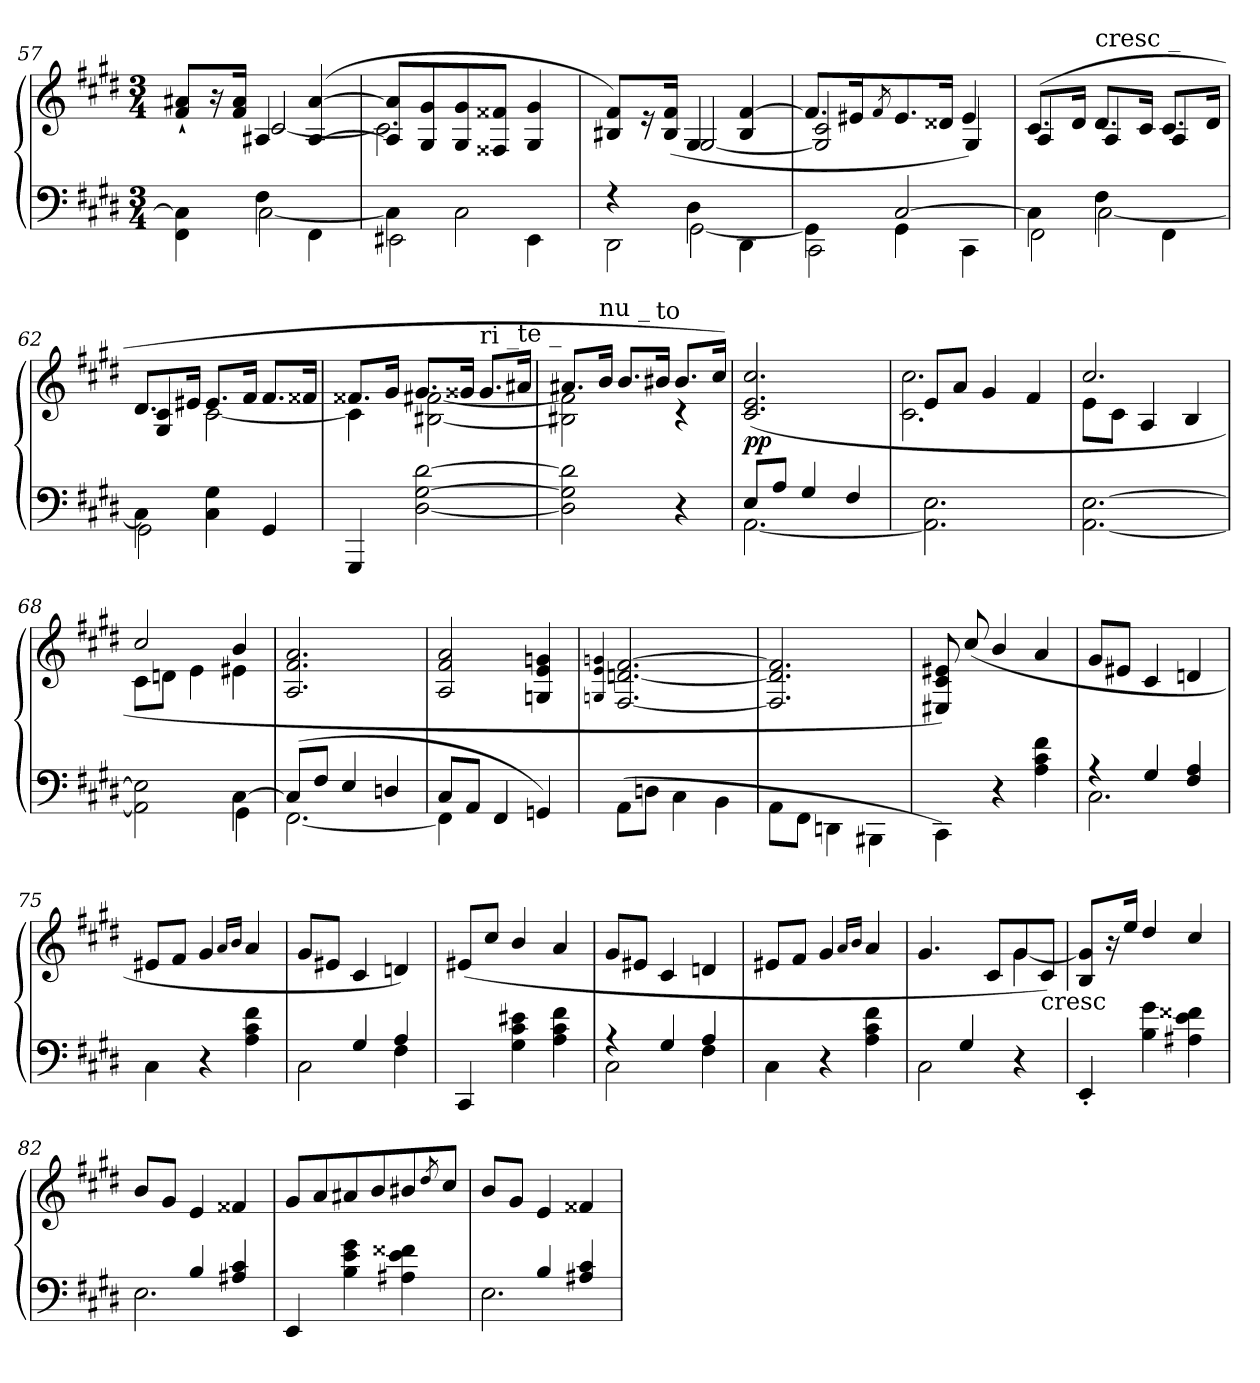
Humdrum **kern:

**kern	**kern	**dynam
*part1	*part1	*part1
*staff2	*staff1	*staff1/2
*clefF4	*clefG2	*
*k[f#c#g#d#]	*k[f#c#g#d#]	*
*c#:	*c#:	*
*M3/4	*M3/4	*
=57	=57	=57
*^	*^	*
4C#]\ 4FF#\	4ryy	8a#X` 8f#`L	4ryy	.
.	.	16r	.	.
.	.	16a# 16f#Jk	.	.
4F#\	[2C#	4A#	[2c#/	.
4FF#\	.	([4a#/ [4A#/	.	.
=58	=58	=58	=58	=58
4C#\]	2EE#X	8a#]/ 8A#]/L	2.c#]	.
.	.	8g#/ 8G#/	.	.
2C#\	.	8g#/ 8G#/	.	.
.	.	8f##X 8F##XJ	.	.
.	4EE#	4g#/ 4G#/	.	.
=59	=59	=59	=59	=59
*	*^	*	*	*
4r	4ryy	2DD#\	8f# 8B#XL)	4ryy	.
.	.	.	16r	.	.
.	.	.	(>16f# 16B#Jk	.	.
4D#\	[2GG#	.	4G#/	[2G#/	.
4ryy	.	4DD#\	[4f# 4B#	.	.
=60	=60	=60	=60	=60	=60
4ryy	4GG#]	2CC#\	8.f#L]	2c#/ 2G#]/	.
.	.	.	16e#Xk	.	.
.	.	.	8qf#/	.	.
[2C#	4GG#	.	8.e#	.	.
.	.	.	16d##XJk	.	.
.	4ryy	4CC#\	4e#)	4G#/	.
=61	=61	=61	=61	=61	=61
4ryy	4C#]	2FF#\	(8.c#L	4A/	.
.	.	.	16d#Jk	.	.
!	!	!	!LO:TX:a:t=cresc _	!	!
4F#\	[2C#	.	8.d#L	4A/	.
.	.	.	16c#Jk	.	.
4ryy	.	4FF#\	8.c#L	4A/	.
.	.	.	16d#Jk	.	.
*	*v	*v	*	*	*
=62	=62	=62	=62	=62
4C#\]	2GG#	8.d#L	4c#/ 4G#/	.
.	.	16e#XJk	.	.
4G#\ 4C#\	.	8.e#L	[2c#	.
.	.	16f#Jk	.	.
4GG#	4ryy	8.f#L	.	.
.	.	16f##XJk	.	.
*v	*v	*	*	*
=63	=63	=63	=63
4GGG#	8.f##XL	4c#]	.
.	16g#Jk	.	.
[2d# [2G# [2D#	8.g#L	[2f#X [2B#X	.
.	16g##XJk	.	.
!	!LO:TX:a:t=ri _	!	!
.	8.g##L	.	.
!	!LO:TX:a:t=te _	!	!
.	16a#XJk	.	.
=64	=64	=64	=64
2d#] 2G#] 2D#]	8.a#XL	2f#] 2B#X]	.
!	!LO:TX:a:t=nu _	!	!
.	16bJk	.	.
.	8.bL	.	.
!	!LO:TX:a:t=to	!	!
.	16b#XJk	.	.
4r	8.b#L	4rc	.
.	16cc#Jk)	.	.
*	*v	*v	*
=65	=65	=65
*^	*	*
8EL	[2.AA	(>2.cc# 2.e 2.c#	pp
8AJ	.	.	.
4G#	.	.	.
4F#	.	.	.
*v	*v	*	*
=66	=66	=66
*	*^	*
2.E\ 2.AA]\	8eL	2.cc# 2.c#	.
.	8aJ	.	.
.	4g#	.	.
.	4f#	.	.
=67	=67	=67	=67
[2.E\ [2.AA\	2.cc#	8eL	.
.	.	8c#J	.
.	.	4A/	.
.	.	4B/	.
=68	=68	=68	=68
*^	*	*	*
2ryy	2E]\ 2AA]\	2cc#	8c#L	.
.	.	.	8dnJ	.
.	.	.	4e	.
[4C#\	4GG#	4b	4e#X	.
*	*	*v	*v	*
=69	=69	=69	=69
(8C#L]	[2.FF#	2.a 2.f# 2.A	.
8F#J	.	.	.
4E	.	.	.
4Dn	.	.	.
=70	=70	=70	=70
8C#L	4FF#]	2a 2f# 2A	.
8AAJ	.	.	.
4FF#	4ryy	.	.
4GGn)	4ryy	4gn/ 4e/ 4Gn/	.
*v	*v	*	*
=71	=71	=71
.	4qqgn/ 4qqe/ 4qqGn/	.
(<8AA\L	[2.f#/ [2.dn/ [2.F#/	.
8Dn\J	.	.
4C#\	.	.
4BB\	.	.
=72	=72	=72
8AA\L	2.f#]/ 2.dn]/ 2.F#]/	.
8FF#\J	.	.
4DDn\	.	.
4BBB#X\	.	.
=73	=73	=73
4CC#\)	8e#X 8c# 8E#X)	.
.	(>8cc#/	.
4r	4b/	.
4f# 4c# 4A	4a	.
=74	=74	=74
*^	*	*
4rA	2.C#	8g#L	.
.	.	8e#XJ	.
4G#	.	4c#	.
4A 4F#	.	4dn	.
*v	*v	*	*
=75	=75	=75
4C#\	8e#XL	.
.	8f#J	.
4r	4g#	.
.	16qa/LL	.
.	16qb/JJ	.
4f# 4c# 4A	4a	.
=76	=76	=76
*^	*	*
4ryy	2C#	8g#L	.
.	.	8e#XJ	.
4G#	.	4c#	.
4A	4F#	4dn)	.
*v	*v	*	*
=77	=77	=77
4CC#	(>8e#XL	.
.	8cc#J	.
4e#X 4c# 4G#	4b/	.
4f# 4c# 4A	4a	.
=78	=78	=78
*^	*	*
4rA	2C#	8g#L	.
.	.	8e#XJ	.
4G#	.	4c#	.
4A	4F#	4dn	.
*v	*v	*	*
=79	=79	=79
4C#\	8e#XL	.
.	8f#J	.
4r	4g#	.
.	16qa/LL	.
.	16qb/JJ	.
4f# 4c# 4A	4a	.
=80	=80	=80
*^	*^	*
4ryy	2C#	4.g#	2ryy	.
4G#	.	.	.	.
.	.	8c#L	.	.
4r	4ryy	8g#	[4g#	.
!	!	!LO:TX:c:t=cresc	!	!
.	.	8c#J)	.	.
*v	*v	*	*	*
*	*v	*v	*
=81	=81	=81
4EE'	8g#] 8BL	.
.	16r	.
.	16eeJk	.
4g#\ 4B\	4dd#/	.
4f##X\ 4e\ 4A#X\	4cc#/	.
=82	=82	=82
*^	*	*
4ryy	2.E	8bL	.
.	.	8g#J	.
4B	.	4e	.
4c# 4A#X	.	4f##X	.
*v	*v	*	*
=83	=83	=83
4EE	8g#L	.
.	8a	.
4g#\ 4e\ 4B\	8a#X/	.
.	8b/	.
4f##X\ 4e\ 4A#X\	8b#X/	.
.	8qdd#/	.
.	8cc#/J	.
=84	=84	=84
*^	*	*
4ryy	2.E	8bL	.
.	.	8g#J	.
4B	.	4e	.
4c# 4A#X	.	4f##X	.
*v	*v	*	*
=	=	=
*-	*-	*-
